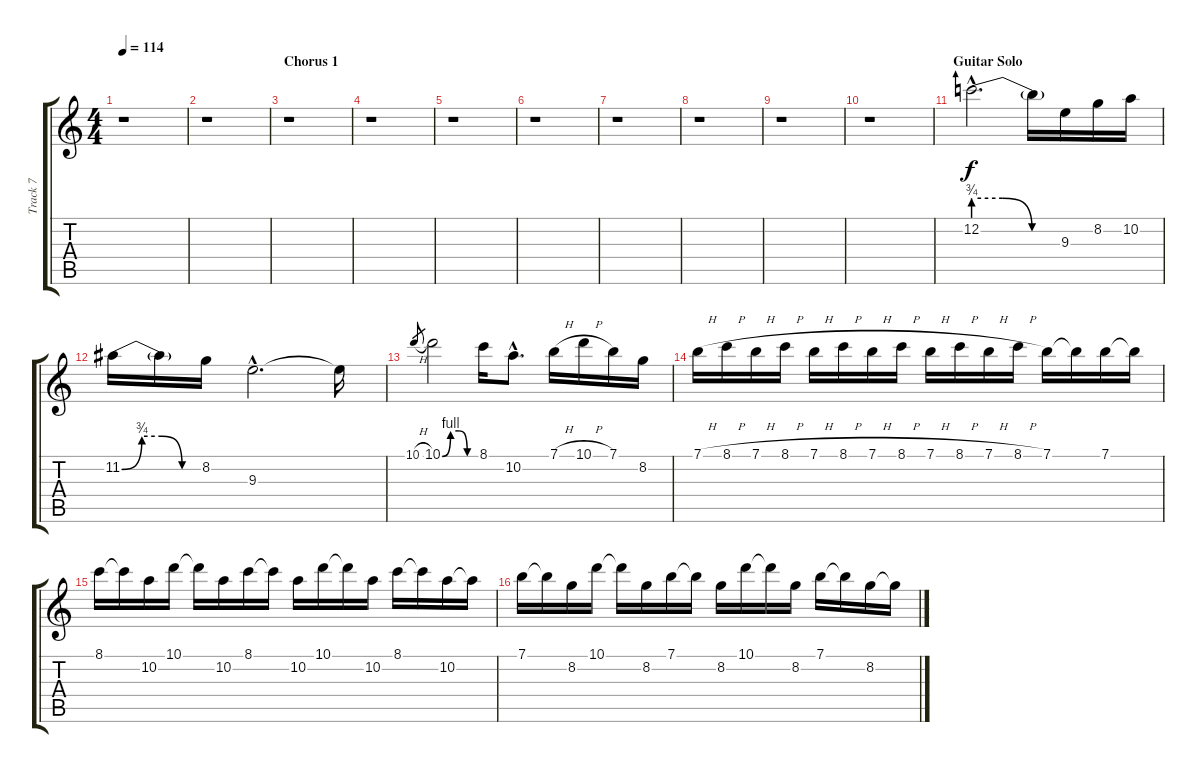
\track ("Track 7" "Track 7") {instrument overdrivenguitar}
\staff {score tabs}
\tuning (E4 B3 G3 D3 A2 E2) {hide}
\ts (4 4)
\tempo 114
\clef g2
\ks c
r.1{dy f} |
r.1 |
\section ("" "Chorus 1")
r.1 |
r.1 |
r.1 |
r.1 |
r.1 |
r.1 |
r.1 |
r.1 |
\section ("" "Guitar Solo")
12.2{be (custom 0 3 20 3 40 0 60 0) hac}.2{d volume 16} 12.2{t}.16 9.3.16 8.2.16 10.2.16 |
11.2{be (custom 0 0 15 3 30 3 45 0 60 0)}.16 11.2{t}.16 8.2.16 9.3{hac}.2{d} 9.3{t}.16 |
10.1{h}.8{gr} 10.1{be (custom 0 0 15 4 30 4 45 0 60 0)}.2 8.1.16 10.2{hac}.8{d} 7.1{h}.16 10.1{h}.16 7.1.16 8.2.16 |
7.1{h}.16 8.1{h}.16 7.1{h}.16 8.1{h}.16 7.1{h}.16 8.1{h}.16 7.1{h}.16 8.1{h}.16 7.1{h}.16 8.1{h}.16 7.1{h}.16 8.1{h}.16 7.1.16 7.1{t}.16 7.1.16 7.1{t}.16 |
8.1.16 8.1{t}.16 10.2.16 10.1.16 10.1{t}.16 10.2.16 8.1.16 8.1{t}.16 10.2.16 10.1.16 10.1{t}.16 10.2.16 8.1.16 8.1{t}.16 10.2.16 10.2{t}.16 |
7.1.16 7.1{t}.16 8.2.16 10.1.16 10.1{t}.16 8.2.16 7.1.16 7.1{t}.16 8.2.16 10.1.16 10.1{t}.16 8.2.16 7.1.16 7.1{t}.16 8.2.16 8.2{t}.16
